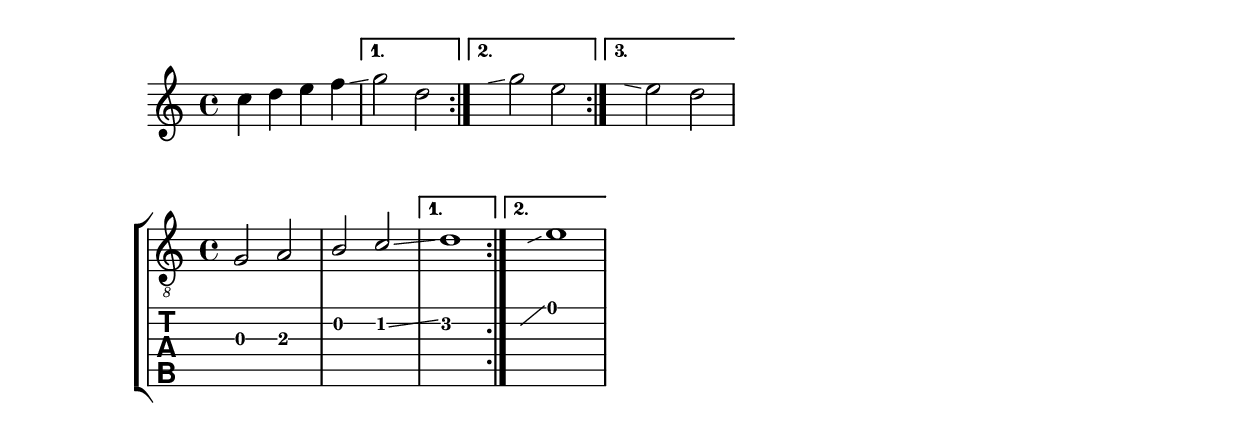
% DO NOT EDIT this file manually; it is automatically
% generated from Documentation/snippets/new
% Make any changes in Documentation/snippets/new/
% and then run scripts/auxiliar/makelsr.py
%
% This file is in the public domain.
%% Note: this file works from version 2.17.6
\version "2.18.0"

\header {
  lsrtags = "staff-notation, tweaks-and-overrides"
  texidoc = "
A glissando which extends into several @code{\\alternative} blocks
can be simulated by adding a hidden grace note with a glissando
at the start of each @code{\\alternative} block.  The grace note
should be at the same pitch as the note which starts the initial
glissando.  This is implemented here with a music function which
takes the pitch of the grace note as its argument.

Note that in polyphonic music the grace note must be matched with
corresponding grace notes in all other voices.
"
  doctitle = "Extending glissandi across repeats"
} % begin verbatim


repeatGliss = #(define-music-function (parser location grace)
  (ly:pitch?)
  #{
    % the next two lines ensure the glissando is long enough
    % to be visible
    \once \override Glissando.springs-and-rods
      = #ly:spanner::set-spacing-rods
    \once \override Glissando.minimum-length = #3.5
    \once \hideNotes
    \grace $grace \glissando
  #})

\score {
  \relative c'' {
    \repeat volta 3 { c4 d e f\glissando }
    \alternative {
      { g2 d }
      { \repeatGliss f g2 e }
      { \repeatGliss f e2 d }
    }
  }
}

music =  \relative c' {
  \voiceOne
  \repeat volta 2 {
    g a b c\glissando
  }
  \alternative {
    { d1 }
    { \repeatGliss c e1 }
  }
}

\score {
  \new StaffGroup <<
    \new Staff <<
      \context Voice { \clef "G_8" \music }
    >>
    \new TabStaff  <<
      \context TabVoice { \clef "moderntab" \music }
    >>
  >>
}